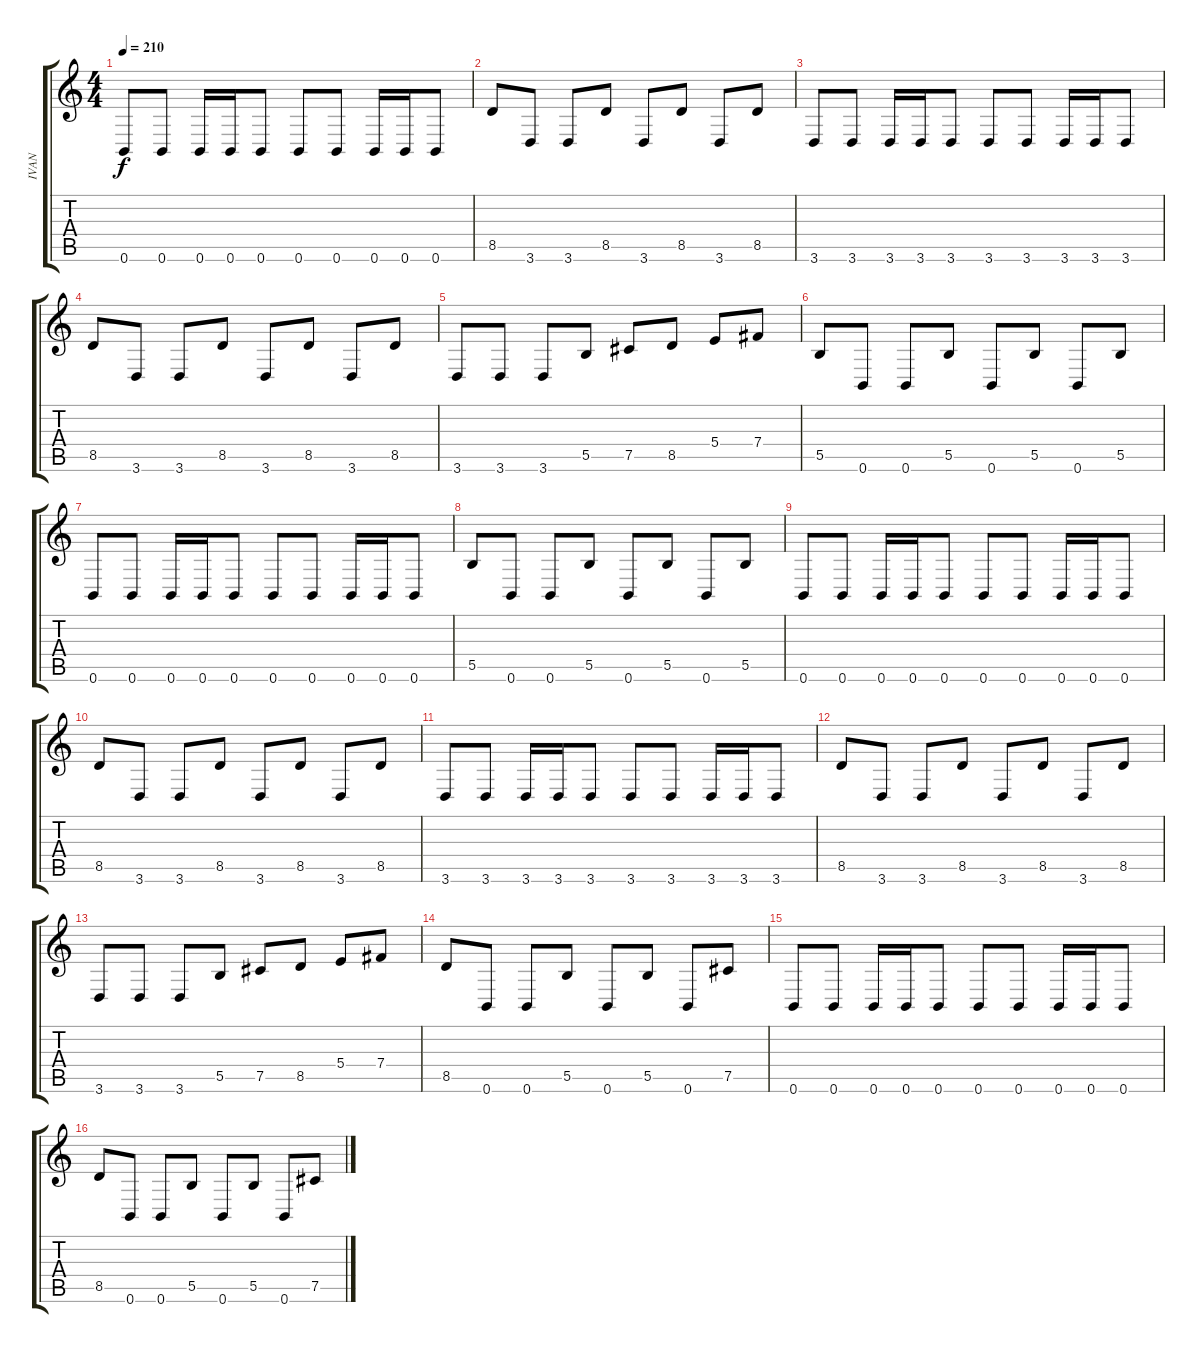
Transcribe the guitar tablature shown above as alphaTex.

\track ("IVAN" "IVAN") {instrument distortionguitar}
\staff {score tabs}
\tuning (Db4 Ab3 E3 B2 Gb2 B1) {hide}
\ts (4 4)
\tempo 210
\clef g2
\ks c
0.6.8{dy f} 0.6.8 0.6.16 0.6.16 0.6.8 0.6.8 0.6.8 0.6.16 0.6.16 0.6.8 |
8.5.8 3.6.8 3.6.8 8.5.8 3.6.8 8.5.8 3.6.8 8.5.8 |
3.6.8 3.6.8 3.6.16 3.6.16 3.6.8 3.6.8 3.6.8 3.6.16 3.6.16 3.6.8 |
8.5.8 3.6.8 3.6.8 8.5.8 3.6.8 8.5.8 3.6.8 8.5.8 |
3.6.8 3.6.8 3.6.8 5.5.8 7.5.8 8.5.8 5.4.8 7.4.8 |
5.5.8 0.6.8 0.6.8 5.5.8 0.6.8 5.5.8 0.6.8 5.5.8 |
0.6.8 0.6.8 0.6.16 0.6.16 0.6.8 0.6.8 0.6.8 0.6.16 0.6.16 0.6.8 |
5.5.8 0.6.8 0.6.8 5.5.8 0.6.8 5.5.8 0.6.8 5.5.8 |
0.6.8 0.6.8 0.6.16 0.6.16 0.6.8 0.6.8 0.6.8 0.6.16 0.6.16 0.6.8 |
8.5.8 3.6.8 3.6.8 8.5.8 3.6.8 8.5.8 3.6.8 8.5.8 |
3.6.8 3.6.8 3.6.16 3.6.16 3.6.8 3.6.8 3.6.8 3.6.16 3.6.16 3.6.8 |
8.5.8 3.6.8 3.6.8 8.5.8 3.6.8 8.5.8 3.6.8 8.5.8 |
3.6.8 3.6.8 3.6.8 5.5.8 7.5.8 8.5.8 5.4.8 7.4.8 |
8.5.8 0.6.8 0.6.8 5.5.8 0.6.8 5.5.8 0.6.8 7.5.8 |
0.6.8 0.6.8 0.6.16 0.6.16 0.6.8 0.6.8 0.6.8 0.6.16 0.6.16 0.6.8 |
8.5.8 0.6.8 0.6.8 5.5.8 0.6.8 5.5.8 0.6.8 7.5.8
